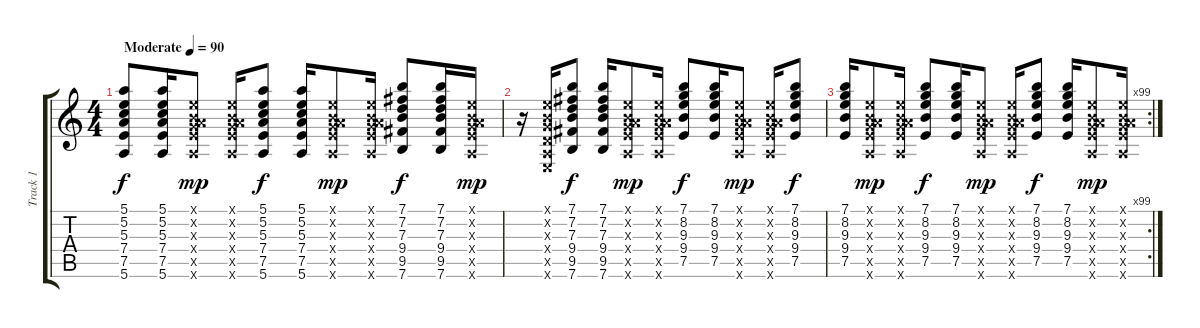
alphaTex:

\track ("Track 1" "Track 1") {instrument electricguitarclean}
\staff {score tabs}
\tuning (E4 B3 G3 D3 A2 E2) {hide}
\ts (4 4)
\tempo (90 "Moderate")
\clef g2
\ks c
(5.1 5.2 5.3 7.4 7.5 5.6).8{dy f instrument electricguitarclean} (5.1 5.2 5.3 7.4 7.5 5.6).16 (0.1{x} 0.2{x} 0.3{x} 7.4{x} 7.5{x} 5.6{x}).8{dy mp} (0.1{x} 0.2{x} 0.3{x} 7.4{x} 7.5{x} 5.6{x}).16 (5.1 5.2 5.3 7.4 7.5 5.6).8{dy f} (5.1 5.2 5.3 7.4 7.5 5.6).16 (0.1{x} 0.2{x} 0.3{x} 7.4{x} 7.5{x} 5.6{x}).8{dy mp} (0.1{x} 0.2{x} 0.3{x} 7.4{x} 7.5{x} 5.6{x}).16 (7.1 7.2 7.3 9.4 9.5 7.6).8{dy f} (7.1 7.2 7.3 9.4 9.5 7.6).16 (0.1{x} 0.2{x} 0.3{x} 7.4{x} 7.5{x} 5.6{x}).16{dy mp} |
r.16 (0.1{x} 0.2{x} 0.3{x} 0.4{x} 0.5{x} 0.6{x}).16 (7.1 7.2 7.3 9.4 9.5 7.6).8{dy f} (7.1 7.2 7.3 9.4 9.5 7.6).16 (0.1{x} 0.2{x} 0.3{x} 7.4{x} 7.5{x} 5.6{x}).8{dy mp} (0.1{x} 0.2{x} 0.3{x} 7.4{x} 7.5{x} 5.6{x}).16 (7.1 8.2 9.3 9.4 7.5).8{dy f} (7.1 8.2 9.3 9.4 7.5).16 (0.1{x} 0.2{x} 0.3{x} 7.4{x} 7.5{x} 5.6{x}).8{dy mp} (0.1{x} 0.2{x} 0.3{x} 7.4{x} 7.5{x} 5.6{x}).16 (7.1 8.2 9.3 9.4 7.5).8{dy f} |
\rc 99
(7.1 8.2 9.3 9.4 7.5).16 (0.1{x} 0.2{x} 0.3{x} 7.4{x} 7.5{x} 5.6{x}).8{dy mp} (0.1{x} 0.2{x} 0.3{x} 7.4{x} 7.5{x} 5.6{x}).16 (7.1 8.2 9.3 9.4 7.5).8{dy f} (7.1 8.2 9.3 9.4 7.5).16 (0.1{x} 0.2{x} 0.3{x} 7.4{x} 7.5{x} 5.6{x}).8{dy mp} (0.1{x} 0.2{x} 0.3{x} 7.4{x} 7.5{x} 5.6{x}).16 (7.1 8.2 9.3 9.4 7.5).8{dy f} (7.1 8.2 9.3 9.4 7.5).16 (0.1{x} 0.2{x} 0.3{x} 7.4{x} 7.5{x} 5.6{x}).8{dy mp} (0.1{x} 0.2{x} 0.3{x} 7.4{x} 7.5{x} 5.6{x}).16
